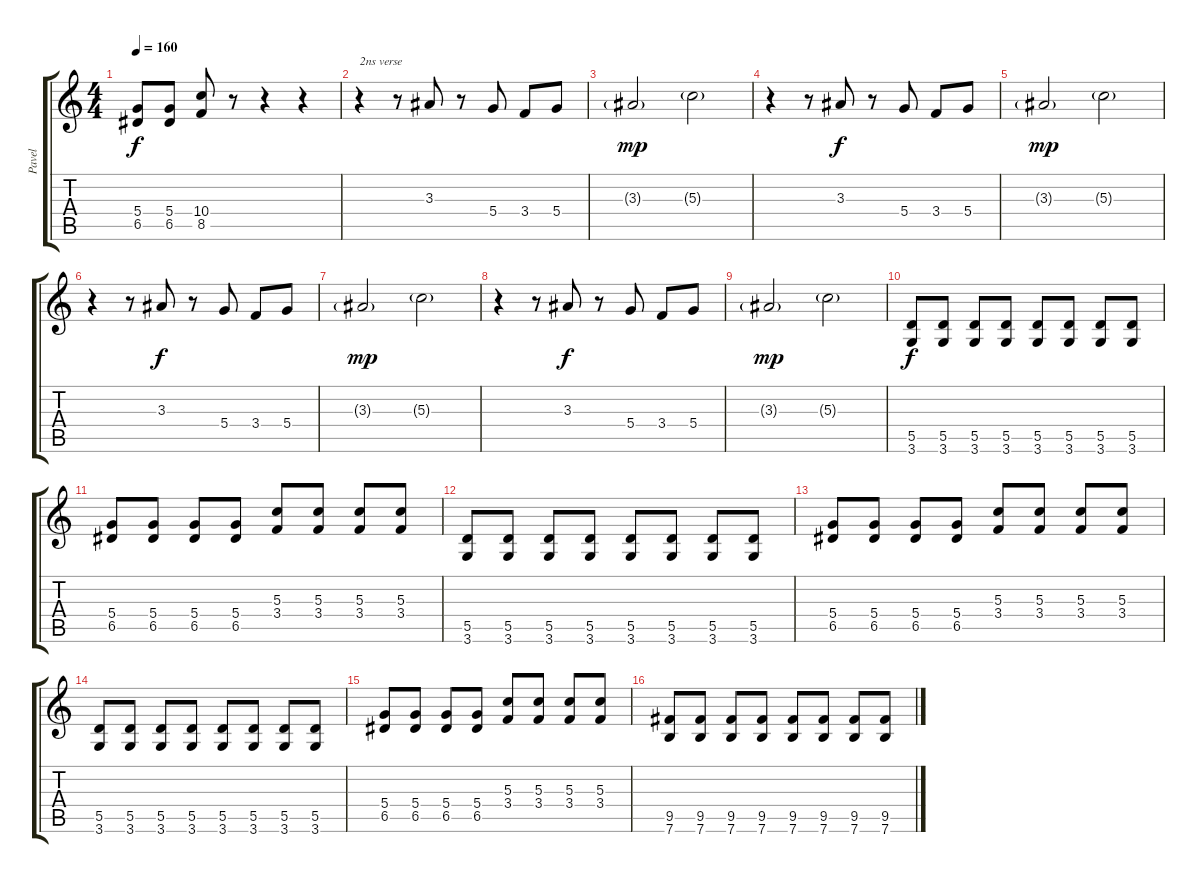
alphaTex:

\track ("Pavel" "Pavel") {instrument distortionguitar}
\staff {score tabs}
\tuning (E4 B3 G3 D3 A2 E2) {hide}
\ts (4 4)
\tempo 160
\clef g2
\ks c
(5.4 6.5).8{dy f} (5.4 6.5).8 (10.4 8.5).8 r.8 r.4 r.4 |
r.4{txt "2ns verse"} r.8 3.3.8 r.8 5.4.8 3.4.8 5.4.8 |
3.3{g}.2{dy mp} 5.3{g}.2 |
r.4 r.8 3.3.8{dy f} r.8 5.4.8 3.4.8 5.4.8 |
3.3{g}.2{dy mp} 5.3{g}.2 |
r.4 r.8 3.3.8{dy f} r.8 5.4.8 3.4.8 5.4.8 |
3.3{g}.2{dy mp} 5.3{g}.2 |
r.4 r.8 3.3.8{dy f} r.8 5.4.8 3.4.8 5.4.8 |
3.3{g}.2{dy mp} 5.3{g}.2 |
(5.5 3.6).8{dy f} (5.5 3.6).8 (5.5 3.6).8 (5.5 3.6).8 (5.5 3.6).8 (5.5 3.6).8 (5.5 3.6).8 (5.5 3.6).8 |
(5.4 6.5).8 (5.4 6.5).8 (5.4 6.5).8 (5.4 6.5).8 (5.3 3.4).8 (5.3 3.4).8 (5.3 3.4).8 (5.3 3.4).8 |
(5.5 3.6).8 (5.5 3.6).8 (5.5 3.6).8 (5.5 3.6).8 (5.5 3.6).8 (5.5 3.6).8 (5.5 3.6).8 (5.5 3.6).8 |
(5.4 6.5).8 (5.4 6.5).8 (5.4 6.5).8 (5.4 6.5).8 (5.3 3.4).8 (5.3 3.4).8 (5.3 3.4).8 (5.3 3.4).8 |
(5.5 3.6).8 (5.5 3.6).8 (5.5 3.6).8 (5.5 3.6).8 (5.5 3.6).8 (5.5 3.6).8 (5.5 3.6).8 (5.5 3.6).8 |
(5.4 6.5).8 (5.4 6.5).8 (5.4 6.5).8 (5.4 6.5).8 (5.3 3.4).8 (5.3 3.4).8 (5.3 3.4).8 (5.3 3.4).8 |
(9.5 7.6).8 (9.5 7.6).8 (9.5 7.6).8 (9.5 7.6).8 (9.5 7.6).8 (9.5 7.6).8 (9.5 7.6).8 (9.5 7.6).8
